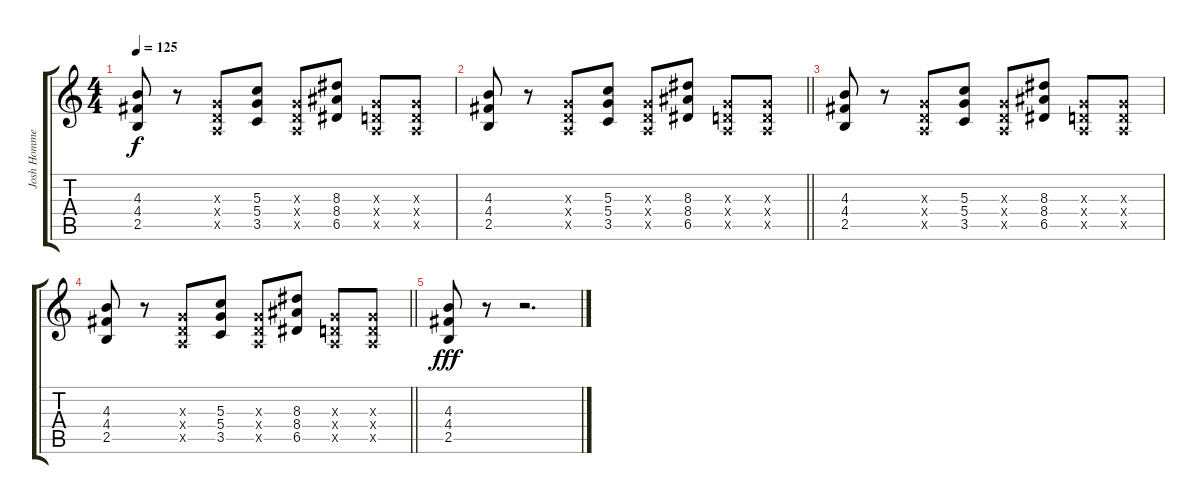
\track ("Josh Homme" "Josh Homme") {instrument overdrivenguitar}
\staff {score tabs}
\tuning (E4 B3 G3 D3 A2 E2) {hide}
\ts (4 4)
\tempo 125
\clef g2
\ks c
(4.3 4.4 2.5).8{dy f} r.8 (0.3{x} 0.4{x} 0.5{x}).8 (5.3 5.4 3.5).8 (0.3{x} 0.4{x} 0.5{x}).8 (8.3 8.4 6.5).8 (0.3{x} 0.4{x} 0.5{x}).8 (0.3{x} 0.4{x} 0.5{x}).8 |
\barLineRight lightlight
(4.3 4.4 2.5).8 r.8 (0.3{x} 0.4{x} 0.5{x}).8 (5.3 5.4 3.5).8 (0.3{x} 0.4{x} 0.5{x}).8 (8.3 8.4 6.5).8 (0.3{x} 0.4{x} 0.5{x}).8 (0.3{x} 0.4{x} 0.5{x}).8 |
(4.3 4.4 2.5).8 r.8 (0.3{x} 0.4{x} 0.5{x}).8 (5.3 5.4 3.5).8 (0.3{x} 0.4{x} 0.5{x}).8 (8.3 8.4 6.5).8 (0.3{x} 0.4{x} 0.5{x}).8 (0.3{x} 0.4{x} 0.5{x}).8 |
\barLineRight lightlight
(4.3 4.4 2.5).8 r.8 (0.3{x} 0.4{x} 0.5{x}).8 (5.3 5.4 3.5).8 (0.3{x} 0.4{x} 0.5{x}).8 (8.3 8.4 6.5).8 (0.3{x} 0.4{x} 0.5{x}).8 (0.3{x} 0.4{x} 0.5{x}).8 |
(4.3 4.4 2.5).8{dy fff} r.8 r.2{d}
